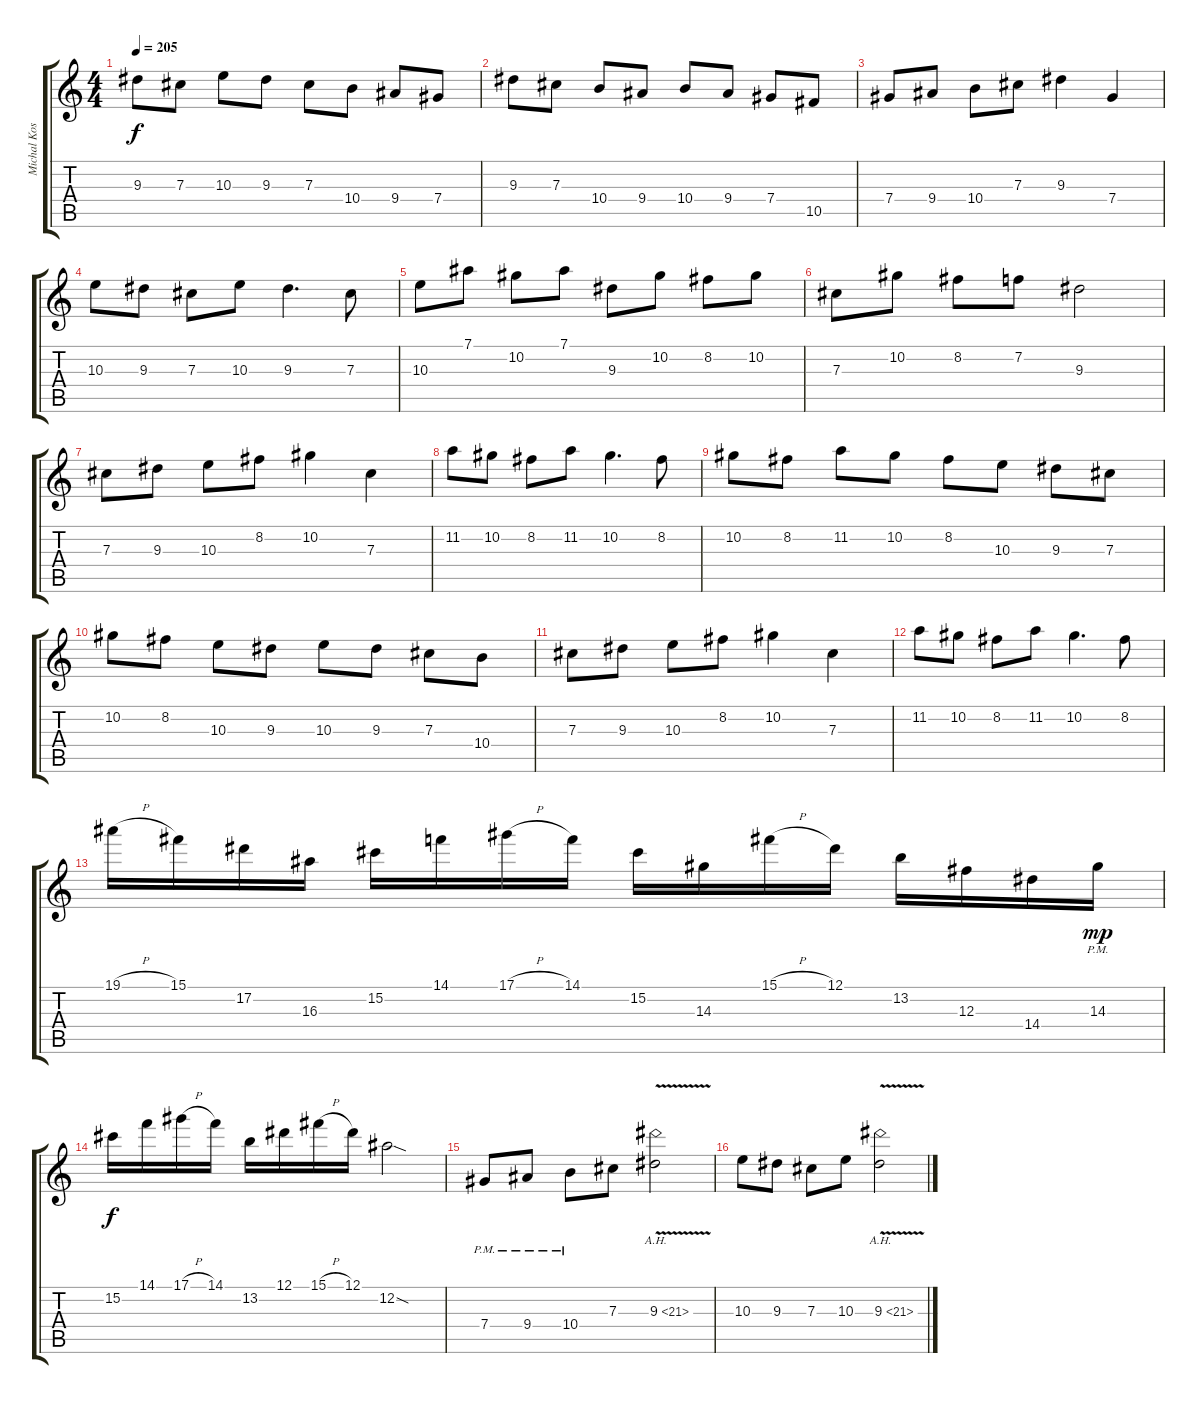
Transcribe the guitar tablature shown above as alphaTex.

\track ("Michal Kostrzynski" "Michal Kos") {instrument distortionguitar}
\staff {score tabs}
\tuning (Eb4 Bb3 Gb3 Db3 Ab2 Eb2) {hide}
\ts (4 4)
\tempo 205
\clef g2
\ks c
9.3.8{dy f} 7.3.8 10.3.8 9.3.8 7.3.8 10.4.8 9.4.8 7.4.8 |
9.3.8 7.3.8 10.4.8 9.4.8 10.4.8 9.4.8 7.4.8 10.5.8 |
7.4.8 9.4.8 10.4.8 7.3.8 9.3.4 7.4.4 |
10.3.8 9.3.8 7.3.8 10.3.8 9.3.4{d} 7.3.8 |
10.3.8 7.1.8 10.2.8 7.1.8 9.3.8 10.2.8 8.2.8 10.2.8 |
7.3.8 10.2.8 8.2.8 7.2.8 9.3.2 |
7.3.8 9.3.8 10.3.8 8.2.8 10.2.4 7.3.4 |
11.2.8 10.2.8 8.2.8 11.2.8 10.2.4{d} 8.2.8 |
10.2.8 8.2.8 11.2.8 10.2.8 8.2.8 10.3.8 9.3.8 7.3.8 |
10.2.8 8.2.8 10.3.8 9.3.8 10.3.8 9.3.8 7.3.8 10.4.8 |
7.3.8 9.3.8 10.3.8 8.2.8 10.2.4 7.3.4 |
11.2.8 10.2.8 8.2.8 11.2.8 10.2.4{d} 8.2.8 |
19.1{h}.16 15.1.16 17.2.16 16.3.16 15.2.16 14.1.16 17.1{h}.16 14.1.16 15.2.16 14.3.16 15.1{h}.16 12.1.16 13.2.16 12.3.16 14.4.16 14.3{pm}.16{dy mp} |
15.2.16{dy f} 14.1.16 17.1{h}.16 14.1.16 13.2.16 12.1.16 15.1{h}.16 12.1.16 12.2{sod}.2 |
7.4{pm}.8 9.4{pm}.8 10.4{pm}.8 7.3.8 9.3{ah 12 v}.2 |
10.3.8 9.3.8 7.3.8 10.3.8 9.3{ah 12 v}.2
